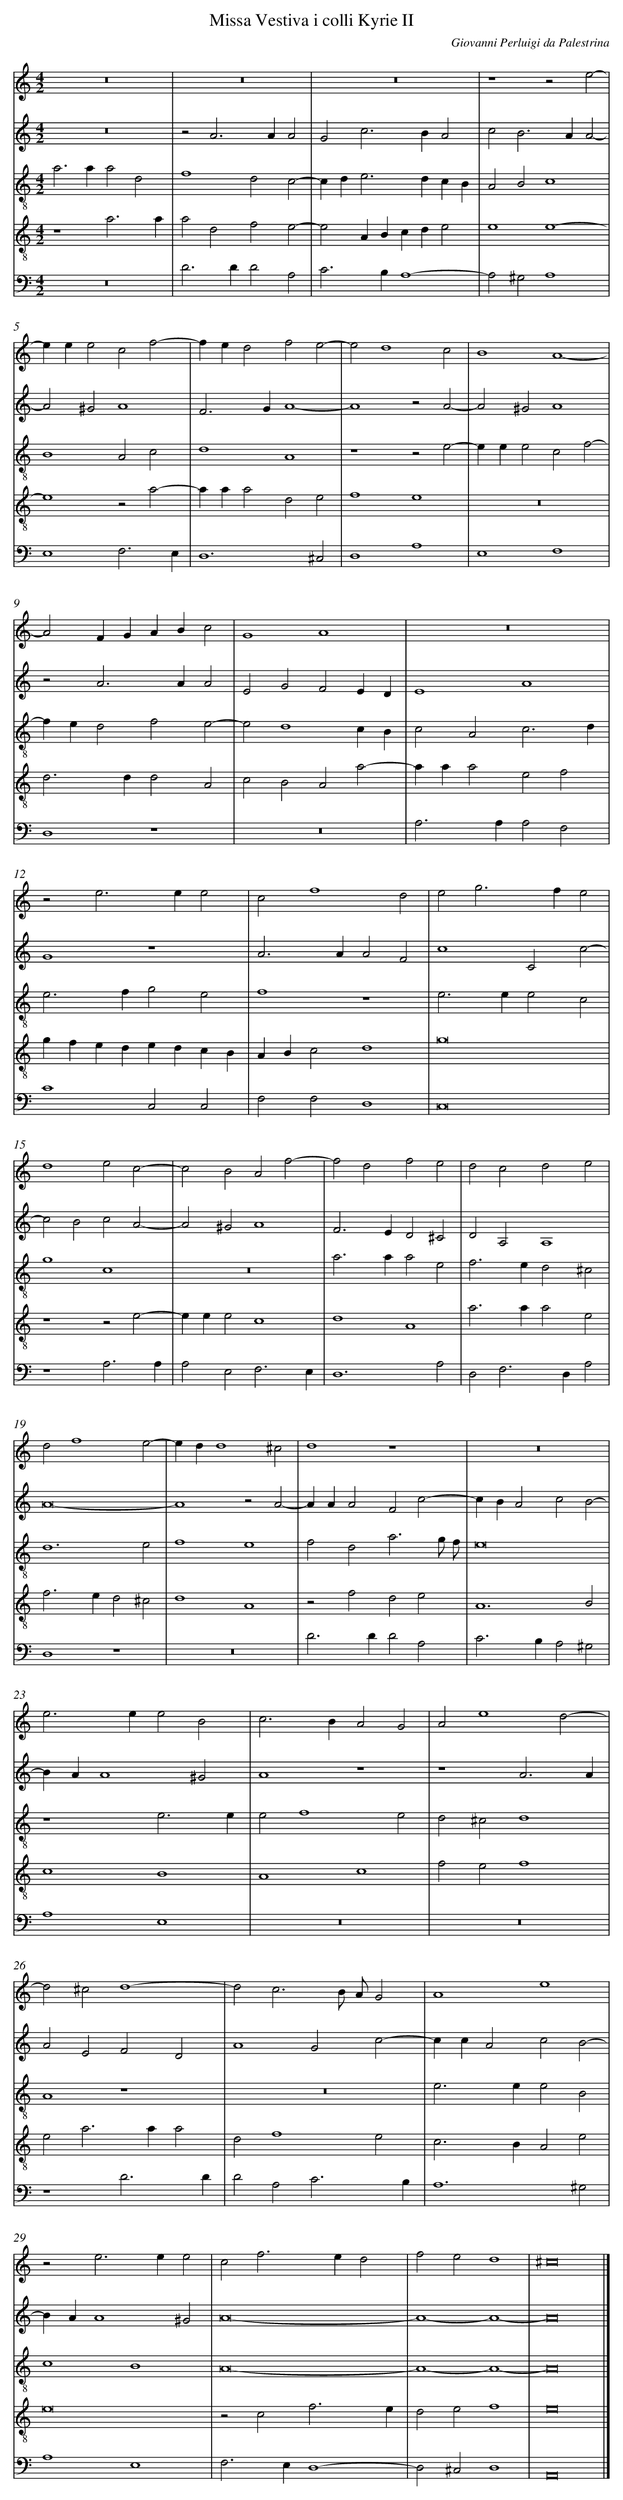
X:1
T: Missa Vestiva i colli Kyrie II
C: Giovanni Perluigi da Palestrina
L: 1/4
M: 4/2
V: 1 clef=treble
V: 2 clef=treble
V: 3 clef=treble-8
V: 4 clef=treble-8
V: 5 clef=bass
K: C
[V:1] z8 |
[V:2] z8 |
[V:3] a2>a2a2d2 |
[V:4] z4a3a |
[V:5] z8 |
[V:1] z8 |
[V:2] z2A2>A2A2 |
[V:3] f4d2c2- |
[V:4] a2d2f2e2- |
[V:5] D2>D2D2A,2 |
[V:1] z8 |
[V:2] G2c2>B2A2 |
[V:3] cd2<e2dcB |
[V:4] e2ABcde2 |
[V:5] C2>B,2A,4- |
[V:1] z4z2e2- |
[V:2] c2B2>A2A2- |
[V:3] A2B2c4 |
[V:4] e4e4- |
[V:5] A,2^G,2A,4 |
[V:1] eee2c2f2- |
[V:2] A2^G2A4 |
[V:3] B4A2c2 |
[V:4] e4z2a2- |
[V:5] E,4F,3E, |
[V:1] fed2f2e2- |
[V:2] F2>G2A4- |
[V:3] d4A4 |
[V:4] aaa2d2e2 |
[V:5] D,6^C,2 |
[V:1] e2d4c2 |
[V:2] A4z2A2- |
[V:3] z4z2e2- |
[V:4] f4e4 |
[V:5] D,4A,4 |
[V:1] B4A4- |
[V:2] A2^G2A4 |
[V:3] eee2c2f2- |
[V:4] z8 |
[V:5] E,4F,4 |
[V:1] A2FGABc2 |
[V:2] z2A2>A2A2 |
[V:3] fed2f2e2- |
[V:4] d2>d2d2A2 |
[V:5] D,4z4 |
[V:1] G4A4 |
[V:2] E2G2F2ED |
[V:3] e2d4cB |
[V:4] c2B2A2a2- |
[V:5] z8 |
[V:1] z8 |
[V:2] E4A4 |
[V:3] c2A2c3d |
[V:4] aaa2e2f2 |
[V:5] A,2>A,2A,2F,2 |
[V:1] z2e2>e2e2 |
[V:2] G4z4 |
[V:3] e2>f2g2e2 |
[V:4] gfededcB |
[V:5] C4C,2C,2 |
[V:1] c2f4d2 |
[V:2] A2>A2A2F2 |
[V:3] f4z4 |
[V:4] ABc2d4 |
[V:5] F,2F,2D,4 |
[V:1] e2g2>f2e2 |
[V:2] c4C2c2- |
[V:3] e2>e2e2c2 |
[V:4] g8 |
[V:5] C,8 |
[V:1] d4e2c2- |
[V:2] c2B2c2A2- |
[V:3] g4c4 |
[V:4] z4z2e2- |
[V:5] z4A,3A, |
[V:1] c2B2A2f2- |
[V:2] A2^G2A4 |
[V:3] z8 |
[V:4] eee2c4 |
[V:5] A,2E,2F,3E, |
[V:1] f2d2f2e2 |
[V:2] F2>E2D2^C2 |
[V:3] a2>a2a2e2 |
[V:4] d4A4 |
[V:5] D,6A,2 |
[V:1] d2c2d2e2 |
[V:2] D2A,2A,4 |
[V:3] f2>e2d2^c2 |
[V:4] a2>a2a2e2 |
[V:5] D,2F,2>D,2A,2 |
[V:1] d2f4e2- |
[V:2] A8- |
[V:3] d6e2 |
[V:4] f2>e2d2^c2 |
[V:5] D,4z4 |
[V:1] edd4^c2 |
[V:2] A4z2A2- |
[V:3] f4e4 |
[V:4] d4A4 |
[V:5] z8 |
[V:1] d4z4 |
[V:2] AAA2F2c2- |
[V:3] f2d2a3g/ f/ |
[V:4] z2f2d2e2 |
[V:5] D2>D2D2A,2 |
[V:1] z8 |
[V:2] cBA2c2B2- |
[V:3] e8 |
[V:4] A6B2 |
[V:5] C2>B,2A,2^G,2 |
[V:1] e2>e2e2B2 |
[V:2] BAA4^G2 |
[V:3] z4e3e |
[V:4] c4B4 |
[V:5] A,4E,4 |
[V:1] c2>B2A2G2 |
[V:2] A4z4 |
[V:3] e2f4e2 |
[V:4] A4c4 |
[V:5] z8 |
[V:1] A2e4d2- |
[V:2] z4A3A |
[V:3] d2^c2d4 |
[V:4] f2e2f4 |
[V:5] z8 |
[V:1] d2^c2d4- |
[V:2] A2E2F2D2 |
[V:3] A4z4 |
[V:4] e2a2>a2a2 |
[V:5] z4D3D |
[V:1] d2c3B/ A/G2 |
[V:2] A4G2c2- |
[V:3] z8 |
[V:4] d2f4e2 |
[V:5] D2A,2C3B, |
[V:1] A4e4 |
[V:2] ccA2c2B2- |
[V:3] e2>e2e2B2 |
[V:4] c2>B2A2e2 |
[V:5] A,6^G,2 |
[V:1] z2e2>e2e2 |
[V:2] BAA4^G2 |
[V:3] c4B4 |
[V:4] e8 |
[V:5] A,4E,4 |
[V:1] c2f2>e2d2 |
[V:2] A8- |
[V:3] A8- |
[V:4] z2c2f3e |
[V:5] F,2>E,2D,4- |
[V:1] f2e2d4 |
[V:2] A4-A4- |
[V:3] A4-A4- |
[V:4] d2e2f4 |
[V:5] D,2^C,2D,4 |
[V:1] ^c8 |]
[V:2] A8 |]
[V:3] A8 |]
[V:4] e8 |]
[V:5] A,,8 |]
